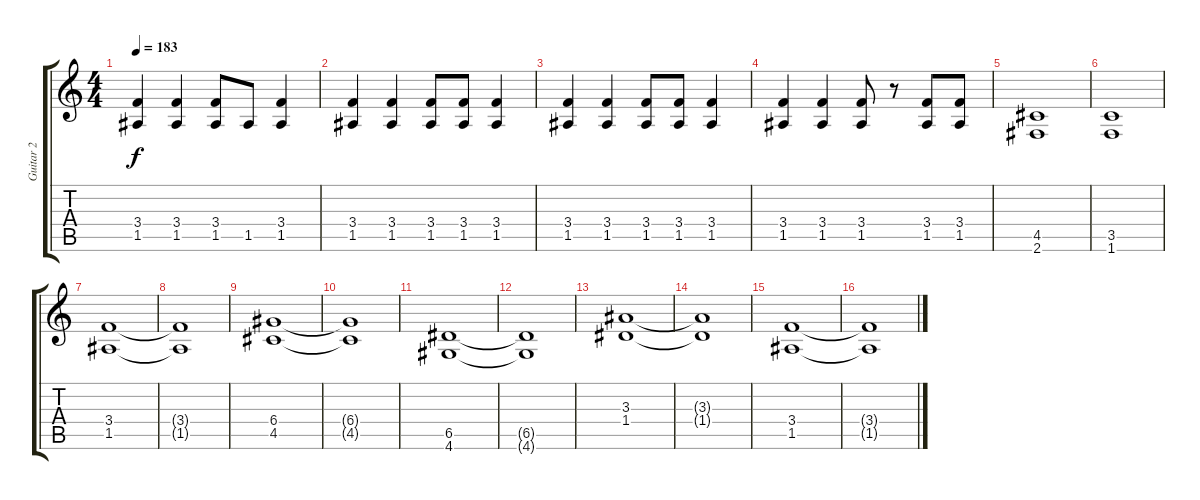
\track ("Guitar 2" "Guitar 2") {instrument overdrivenguitar}
\staff {score tabs}
\tuning (E4 B3 G3 D3 A2 E2) {hide}
\ts (4 4)
\tempo 183
\clef g2
\ks c
(3.4 1.5).4{dy f} (3.4 1.5).4 (3.4 1.5).8 1.5.8 (3.4 1.5).4 |
(3.4 1.5).4 (3.4 1.5).4 (3.4 1.5).8 (3.4 1.5).8 (3.4 1.5).4 |
(3.4 1.5).4 (3.4 1.5).4 (3.4 1.5).8 (3.4 1.5).8 (3.4 1.5).4 |
(3.4 1.5).4 (3.4 1.5).4 (3.4 1.5).8 r.8 (3.4 1.5).8 (3.4 1.5).8 |
(4.5 2.6).1 |
(3.5 1.6).1 |
(3.4 1.5).1 |
(3.4{t} 1.5{t}).1 |
(6.4 4.5).1 |
(6.4{t} 4.5{t}).1 |
(6.5 4.6).1 |
(6.5{t} 4.6{t}).1 |
(3.3 1.4).1 |
(3.3{t} 1.4{t}).1 |
(3.4 1.5).1 |
(3.4{t} 1.5{t}).1
